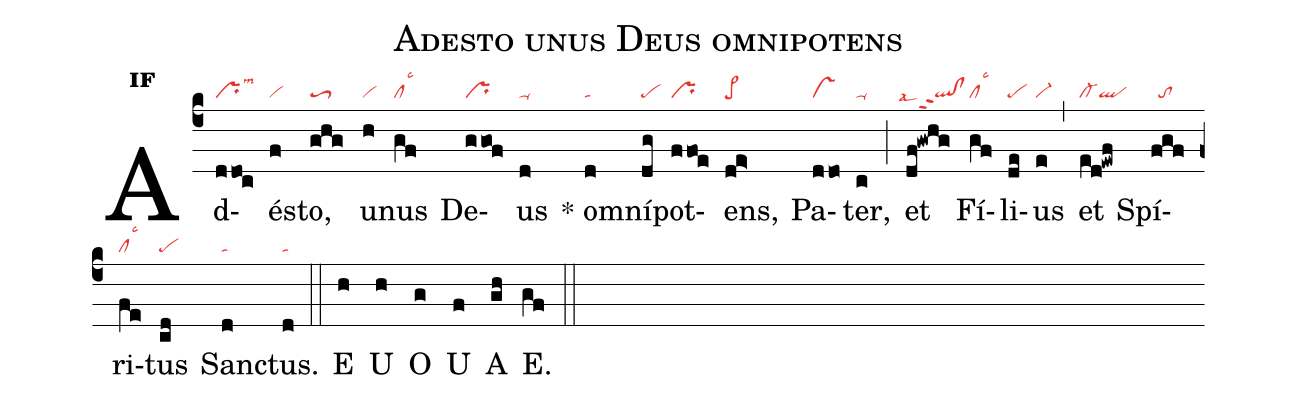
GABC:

name:Adesto unus Deus omnipotens;
office-part:an;
mode:1f;
nabc-lines:1;
%%
initial-style: 1;
name:Adesto unus Deus omnipotens;
mode: 1;
office-part: Antiphona;
annotation: Ant.;
annotation: i f;
nabc-lines:1;
%%
(c4) Ad(ddoc|prlsm3)és(f|vi)to,(ghg|toS3) u(h|vi)nus(gf|cllsc3) De(ggof|pr)us(d|ta-) <sp>*</sp> om(d|ta)ní(dg|pe)pot(ffoe|pr)ens,(de>|pe>) Pa(ddo|vs)ter,(c|ta-) (;) et(df!gwhg|``ql!clppt2lsal4) Fí(gf|cllsc3)li(de|pe)us(e|vi-) (,) et(ed!ewf|cl-ql) Spí(fgf|//to)ri(fe|cllsc3)tus(cd|pe) Sanc(d|ta)tus.(d|ta) (::)

<eu>E(h) U(h) O(g) U(f) A(gh) E.(gf) </eu>(::)
